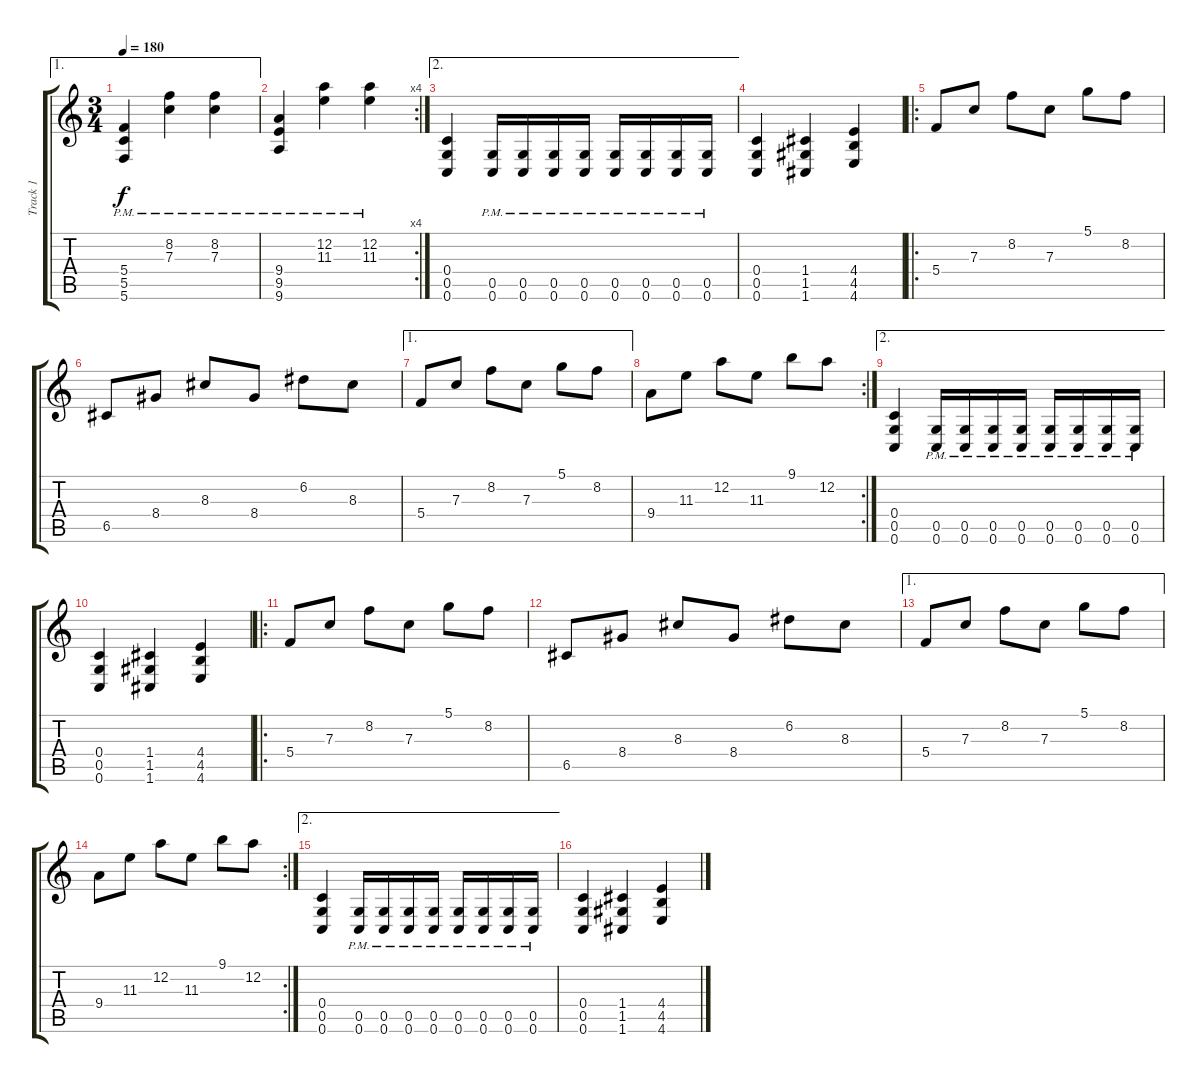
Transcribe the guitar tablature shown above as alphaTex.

\track ("Track 1" "Track 1") {instrument distortionguitar}
\staff {score tabs}
\tuning (D4 A3 F3 C3 G2 C2) {hide}
\ae 1
\ts (3 4)
\tempo 180
\clef g2
\ks c
(5.4{pm} 5.5{pm} 5.6{pm}).4{dy f} (8.2{pm} 7.3{pm}).4 (8.2{pm} 7.3{pm}).4 |
\rc 4
(9.4{pm} 9.5{pm} 9.6{pm}).4 (12.2{pm} 11.3{pm}).4 (12.2{pm} 11.3{pm}).4 |
\ae 2
(0.4 0.5 0.6).4{instrument distortionguitar} (0.5{pm} 0.6{pm}).16 (0.5{pm} 0.6{pm}).16 (0.5{pm} 0.6{pm}).16 (0.5{pm} 0.6{pm}).16 (0.5{pm} 0.6{pm}).16 (0.5{pm} 0.6{pm}).16 (0.5{pm} 0.6{pm}).16 (0.5{pm} 0.6{pm}).16 |
(0.4 0.5 0.6).4 (1.4 1.5 1.6).4 (4.4 4.5 4.6).4 |
\ro
5.4.8 7.3.8 8.2.8 7.3.8 5.1.8 8.2.8 |
6.5.8 8.4.8 8.3.8 8.4.8 6.2.8 8.3.8 |
\ae 1
5.4.8 7.3.8 8.2.8 7.3.8 5.1.8 8.2.8 |
\rc 2
9.4.8 11.3.8 12.2.8 11.3.8 9.1.8 12.2.8 |
\ae 2
(0.4 0.5 0.6).4 (0.5{pm} 0.6{pm}).16 (0.5{pm} 0.6{pm}).16 (0.5{pm} 0.6{pm}).16 (0.5{pm} 0.6{pm}).16 (0.5{pm} 0.6{pm}).16 (0.5{pm} 0.6{pm}).16 (0.5{pm} 0.6{pm}).16 (0.5{pm} 0.6{pm}).16 |
(0.4 0.5 0.6).4 (1.4 1.5 1.6).4 (4.4 4.5 4.6).4 |
\ro
5.4.8 7.3.8 8.2.8 7.3.8 5.1.8 8.2.8 |
6.5.8 8.4.8 8.3.8 8.4.8 6.2.8 8.3.8 |
\ae 1
5.4.8 7.3.8 8.2.8 7.3.8 5.1.8 8.2.8 |
\rc 2
9.4.8 11.3.8 12.2.8 11.3.8 9.1.8 12.2.8 |
\ae 2
(0.4 0.5 0.6).4 (0.5{pm} 0.6{pm}).16 (0.5{pm} 0.6{pm}).16 (0.5{pm} 0.6{pm}).16 (0.5{pm} 0.6{pm}).16 (0.5{pm} 0.6{pm}).16 (0.5{pm} 0.6{pm}).16 (0.5{pm} 0.6{pm}).16 (0.5{pm} 0.6{pm}).16 |
(0.4 0.5 0.6).4 (1.4 1.5 1.6).4 (4.4 4.5 4.6).4
